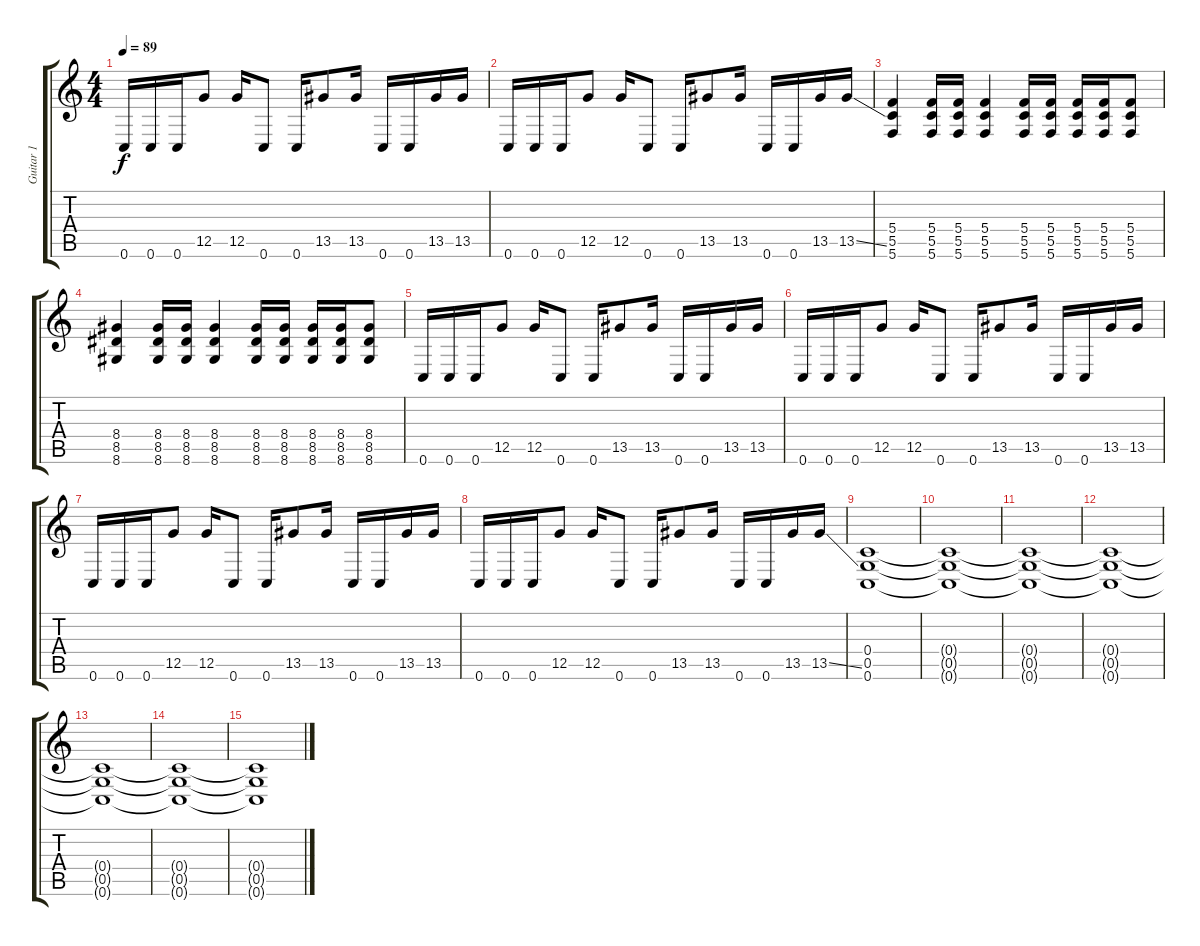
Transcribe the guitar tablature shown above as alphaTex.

\track ("Guitar 1" "Guitar 1") {instrument distortionguitar}
\staff {score tabs}
\tuning (D4 A3 F3 C3 G2 C2) {hide}
\ts (4 4)
\tempo 89
\clef g2
\ks c
0.6.16{dy f} 0.6.16 0.6.16 12.5.8 12.5.16 0.6.8 0.6.16 13.5.8 13.5.16 0.6.16 0.6.16 13.5.16 13.5.16 |
0.6.16 0.6.16 0.6.16 12.5.8 12.5.16 0.6.8 0.6.16 13.5.8 13.5.16 0.6.16 0.6.16 13.5.16 13.5{ss}.16 |
(5.4 5.5 5.6).4 (5.4 5.5 5.6).16 (5.4 5.5 5.6).16 (5.4 5.5 5.6).4 (5.4 5.5 5.6).16 (5.4 5.5 5.6).16 (5.4 5.5 5.6).16 (5.4 5.5 5.6).16 (5.4 5.5 5.6).8 |
(8.4 8.5 8.6).4 (8.4 8.5 8.6).16 (8.4 8.5 8.6).16 (8.4 8.5 8.6).4 (8.4 8.5 8.6).16 (8.4 8.5 8.6).16 (8.4 8.5 8.6).16 (8.4 8.5 8.6).16 (8.4 8.5 8.6).8 |
0.6.16 0.6.16 0.6.16 12.5.8 12.5.16 0.6.8 0.6.16 13.5.8 13.5.16 0.6.16 0.6.16 13.5.16 13.5.16 |
0.6.16 0.6.16 0.6.16 12.5.8 12.5.16 0.6.8 0.6.16 13.5.8 13.5.16 0.6.16 0.6.16 13.5.16 13.5.16 |
0.6.16 0.6.16 0.6.16 12.5.8 12.5.16 0.6.8 0.6.16 13.5.8 13.5.16 0.6.16 0.6.16 13.5.16 13.5.16 |
0.6.16 0.6.16 0.6.16 12.5.8 12.5.16 0.6.8 0.6.16 13.5.8 13.5.16 0.6.16 0.6.16 13.5.16 13.5{ss}.16 |
(0.4 0.5 0.6).1 |
(0.4{t} 0.5{t} 0.6{t}).1 |
(0.4{t} 0.5{t} 0.6{t}).1{volume 6} |
(0.4{t} 0.5{t} 0.6{t}).1 |
(0.4{t} 0.5{t} 0.6{t}).1{volume 0} |
(0.4{t} 0.5{t} 0.6{t}).1 |
(0.4{t} 0.5{t} 0.6{t}).1
